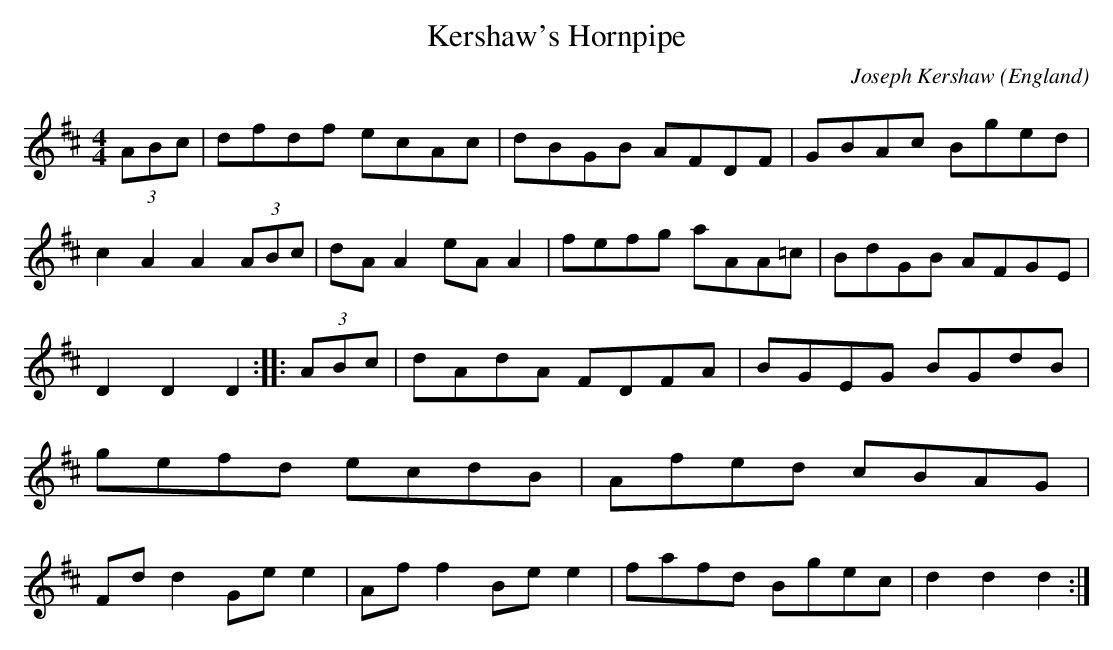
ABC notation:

X:1
T:Kershaw's Hornpipe
C:Joseph Kershaw
M:4/4
O:England
K:D
(3ABc|\
dfdf ecAc| dBGB AFDF| GBAc Bged| c2A2 A2(3ABc|\
dA A2 eAA2| fefg aAA=c| BdGB AFGE| D2D2 D2::\
(3ABc|\
dAdA FDFA| BGEG BGdB| gefd ecdB| Afed cBAG| \
Fdd2 Gee2| Aff2 Bee2| fafd Bgec| d2d2 d2 :|
